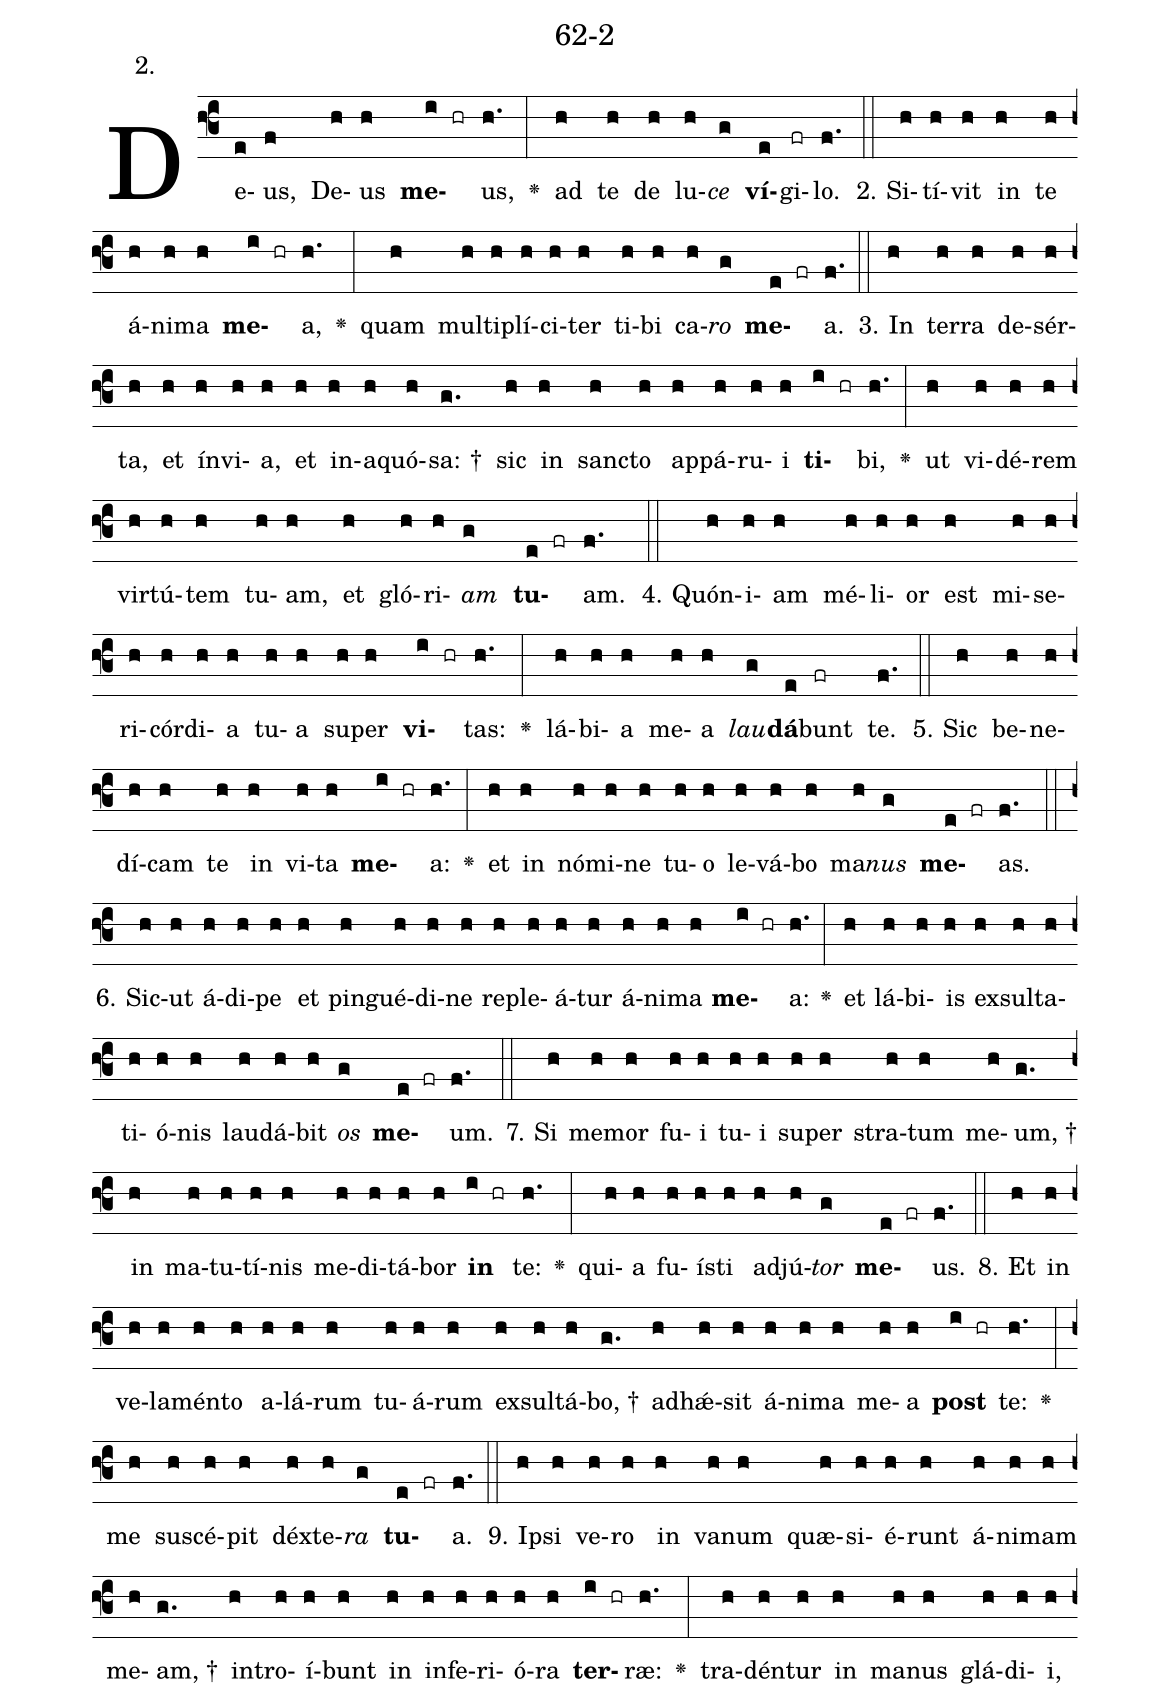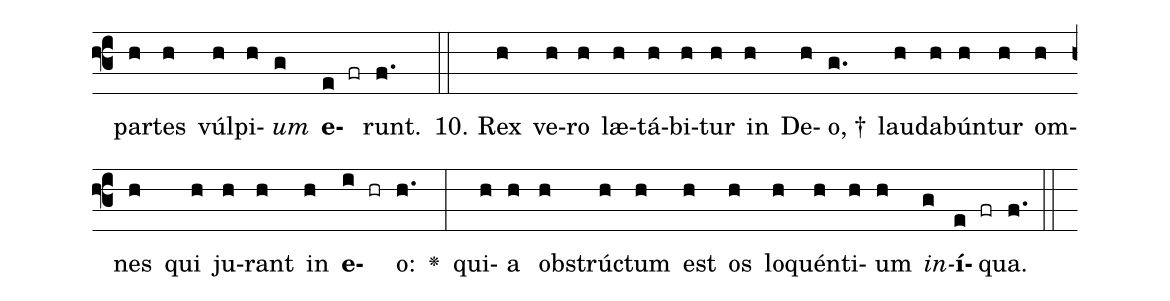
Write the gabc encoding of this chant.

name: 62-2;
annotation: 2.;
%%
(f3)De(e)us,(f) De(h)us(h) <b>me</b>(i hr)us,(h.) <v>\greheightstar</v>(:) ad(h) te(h) de(h) lu(h)<i>ce</i>(g) <b>ví</b>(e)gi(fr)lo.(f.) (::)
2. Si(h)tí(h)vit(h) in(h) te(h) á(h)ni(h)ma(h) <b>me</b>(i hr)a,(h.) <v>\greheightstar</v>(:) quam(h) mul(h)ti(h)plí(h)ci(h)ter(h) ti(h)bi(h) ca(h)<i>ro</i>(g) <b>me</b>(e fr)a.(f.) (::)
3. In(h) ter(h)ra(h) de(h)sér(h)ta,(h) et(h) ín(h)vi(h)a,(h) et(h) in(h)a(h)quó(h)sa: †(g.) sic(h) in(h) sanc(h)to(h) ap(h)pá(h)ru(h)i(h) <b>ti</b>(i hr)bi,(h.) <v>\greheightstar</v>(:) ut(h) vi(h)dé(h)rem(h) vir(h)tú(h)tem(h) tu(h)am,(h) et(h) gló(h)ri(h)<i>am</i>(g) <b>tu</b>(e fr)am.(f.) (::)
4. Quón(h)i(h)am(h) mé(h)li(h)or(h) est(h) mi(h)se(h)ri(h)cór(h)di(h)a(h) tu(h)a(h) su(h)per(h) <b>vi</b>(i hr)tas:(h.) <v>\greheightstar</v>(:) lá(h)bi(h)a(h) me(h)a(h) <i>lau</i>(g)<b>dá</b>(e)bunt(fr) te.(f.) (::)
5. Sic(h) be(h)ne(h)dí(h)cam(h) te(h) in(h) vi(h)ta(h) <b>me</b>(i hr)a:(h.) <v>\greheightstar</v>(:) et(h) in(h) nó(h)mi(h)ne(h) tu(h)o(h) le(h)vá(h)bo(h) ma(h)<i>nus</i>(g) <b>me</b>(e fr)as.(f.) (::)
6. Sic(h)ut(h) á(h)di(h)pe(h) et(h) pin(h)gué(h)di(h)ne(h) re(h)ple(h)á(h)tur(h) á(h)ni(h)ma(h) <b>me</b>(i hr)a:(h.) <v>\greheightstar</v>(:) et(h) lá(h)bi(h)is(h) ex(h)sul(h)ta(h)ti(h)ó(h)nis(h) lau(h)dá(h)bit(h) <i>os</i>(g) <b>me</b>(e fr)um.(f.) (::)
7. Si(h) me(h)mor(h) fu(h)i(h) tu(h)i(h) su(h)per(h) stra(h)tum(h) me(h)um, †(g.) in(h) ma(h)tu(h)tí(h)nis(h) me(h)di(h)tá(h)bor(h) <b>in</b>(i hr) te:(h.) <v>\greheightstar</v>(:) qui(h)a(h) fu(h)ís(h)ti(h) ad(h)jú(h)<i>tor</i>(g) <b>me</b>(e fr)us.(f.) (::)
8. Et(h) in(h) ve(h)la(h)mén(h)to(h) a(h)lá(h)rum(h) tu(h)á(h)rum(h) ex(h)sul(h)tá(h)bo, †(g.) ad(h)hǽ(h)sit(h) á(h)ni(h)ma(h) me(h)a(h) <b>post</b>(i hr) te:(h.) <v>\greheightstar</v>(:) me(h) su(h)scé(h)pit(h) déx(h)te(h)<i>ra</i>(g) <b>tu</b>(e fr)a.(f.) (::)
9. Ip(h)si(h) ve(h)ro(h) in(h) va(h)num(h) quæ(h)si(h)é(h)runt(h) á(h)ni(h)mam(h) me(h)am, †(g.) in(h)tro(h)í(h)bunt(h) in(h) in(h)fe(h)ri(h)ó(h)ra(h) <b>ter</b>(i hr)ræ:(h.) <v>\greheightstar</v>(:) tra(h)dén(h)tur(h) in(h) ma(h)nus(h) glá(h)di(h)i,(h) par(h)tes(h) vúl(h)pi(h)<i>um</i>(g) <b>e</b>(e fr)runt.(f.) (::)
10. Rex(h) ve(h)ro(h) læ(h)tá(h)bi(h)tur(h) in(h) De(h)o, †(g.) lau(h)da(h)bún(h)tur(h) om(h)nes(h) qui(h) ju(h)rant(h) in(h) <b>e</b>(i hr)o:(h.) <v>\greheightstar</v>(:) qui(h)a(h) ob(h)strúc(h)tum(h) est(h) os(h) lo(h)quén(h)ti(h)um(h) <i>in</i>(g)<b>í</b>(e fr)qua.(f.) (::)
